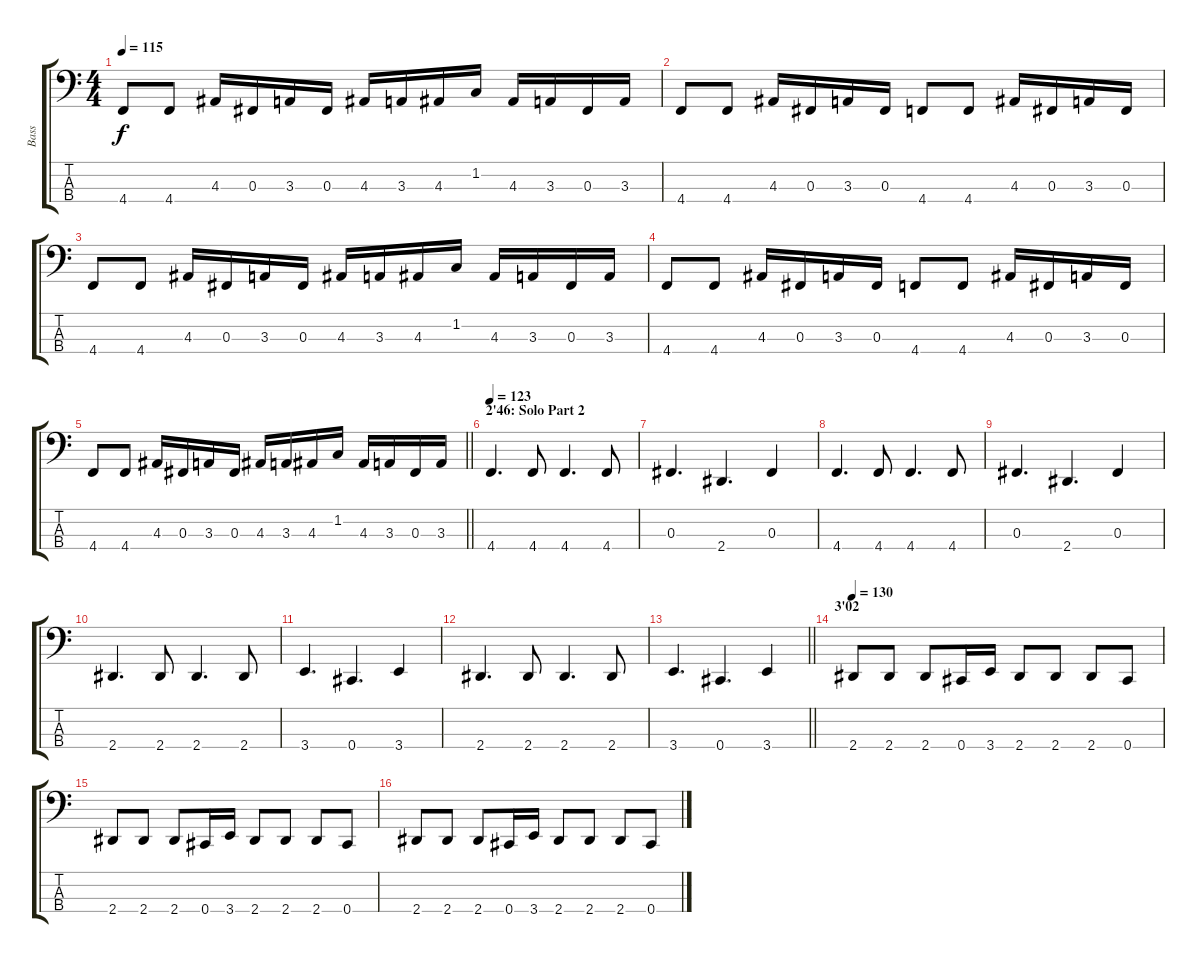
\track ("Bass" "Bass") {instrument electricbasspick}
\staff {score tabs}
\tuning (E2 B1 Gb1 Db1) {hide}
\ts (4 4)
\tempo 115
\clef f4
\ks c
4.4.8{dy f} 4.4.8 4.3.16 0.3.16 3.3.16 0.3.16 4.3.16 3.3.16 4.3.16 1.2.16 4.3.16 3.3.16 0.3.16 3.3.16 |
4.4.8 4.4.8 4.3.16 0.3.16 3.3.16 0.3.16 4.4.8 4.4.8 4.3.16 0.3.16 3.3.16 0.3.16 |
4.4.8 4.4.8 4.3.16 0.3.16 3.3.16 0.3.16 4.3.16 3.3.16 4.3.16 1.2.16 4.3.16 3.3.16 0.3.16 3.3.16 |
4.4.8 4.4.8 4.3.16 0.3.16 3.3.16 0.3.16 4.4.8 4.4.8 4.3.16 0.3.16 3.3.16 0.3.16 |
\barLineRight lightlight
4.4.8 4.4.8 4.3.16 0.3.16 3.3.16 0.3.16 4.3.16 3.3.16 4.3.16 1.2.16 4.3.16 3.3.16 0.3.16 3.3.16 |
\section ("" "2'46: Solo Part 2")
\tempo 123
4.4.4{d} 4.4.8 4.4.4{d} 4.4.8 |
0.3.4{d} 2.4.4{d} 0.3.4 |
4.4.4{d} 4.4.8 4.4.4{d} 4.4.8 |
0.3.4{d} 2.4.4{d} 0.3.4 |
2.4.4{d} 2.4.8 2.4.4{d} 2.4.8 |
3.4.4{d} 0.4.4{d} 3.4.4 |
2.4.4{d} 2.4.8 2.4.4{d} 2.4.8 |
\barLineRight lightlight
3.4.4{d} 0.4.4{d} 3.4.4 |
\section ("" "3'02")
\tempo 130
2.4.8 2.4.8 2.4.8 0.4.16 3.4.16 2.4.8 2.4.8 2.4.8 0.4.8 |
2.4.8 2.4.8 2.4.8 0.4.16 3.4.16 2.4.8 2.4.8 2.4.8 0.4.8 |
2.4.8 2.4.8 2.4.8 0.4.16 3.4.16 2.4.8 2.4.8 2.4.8 0.4.8
